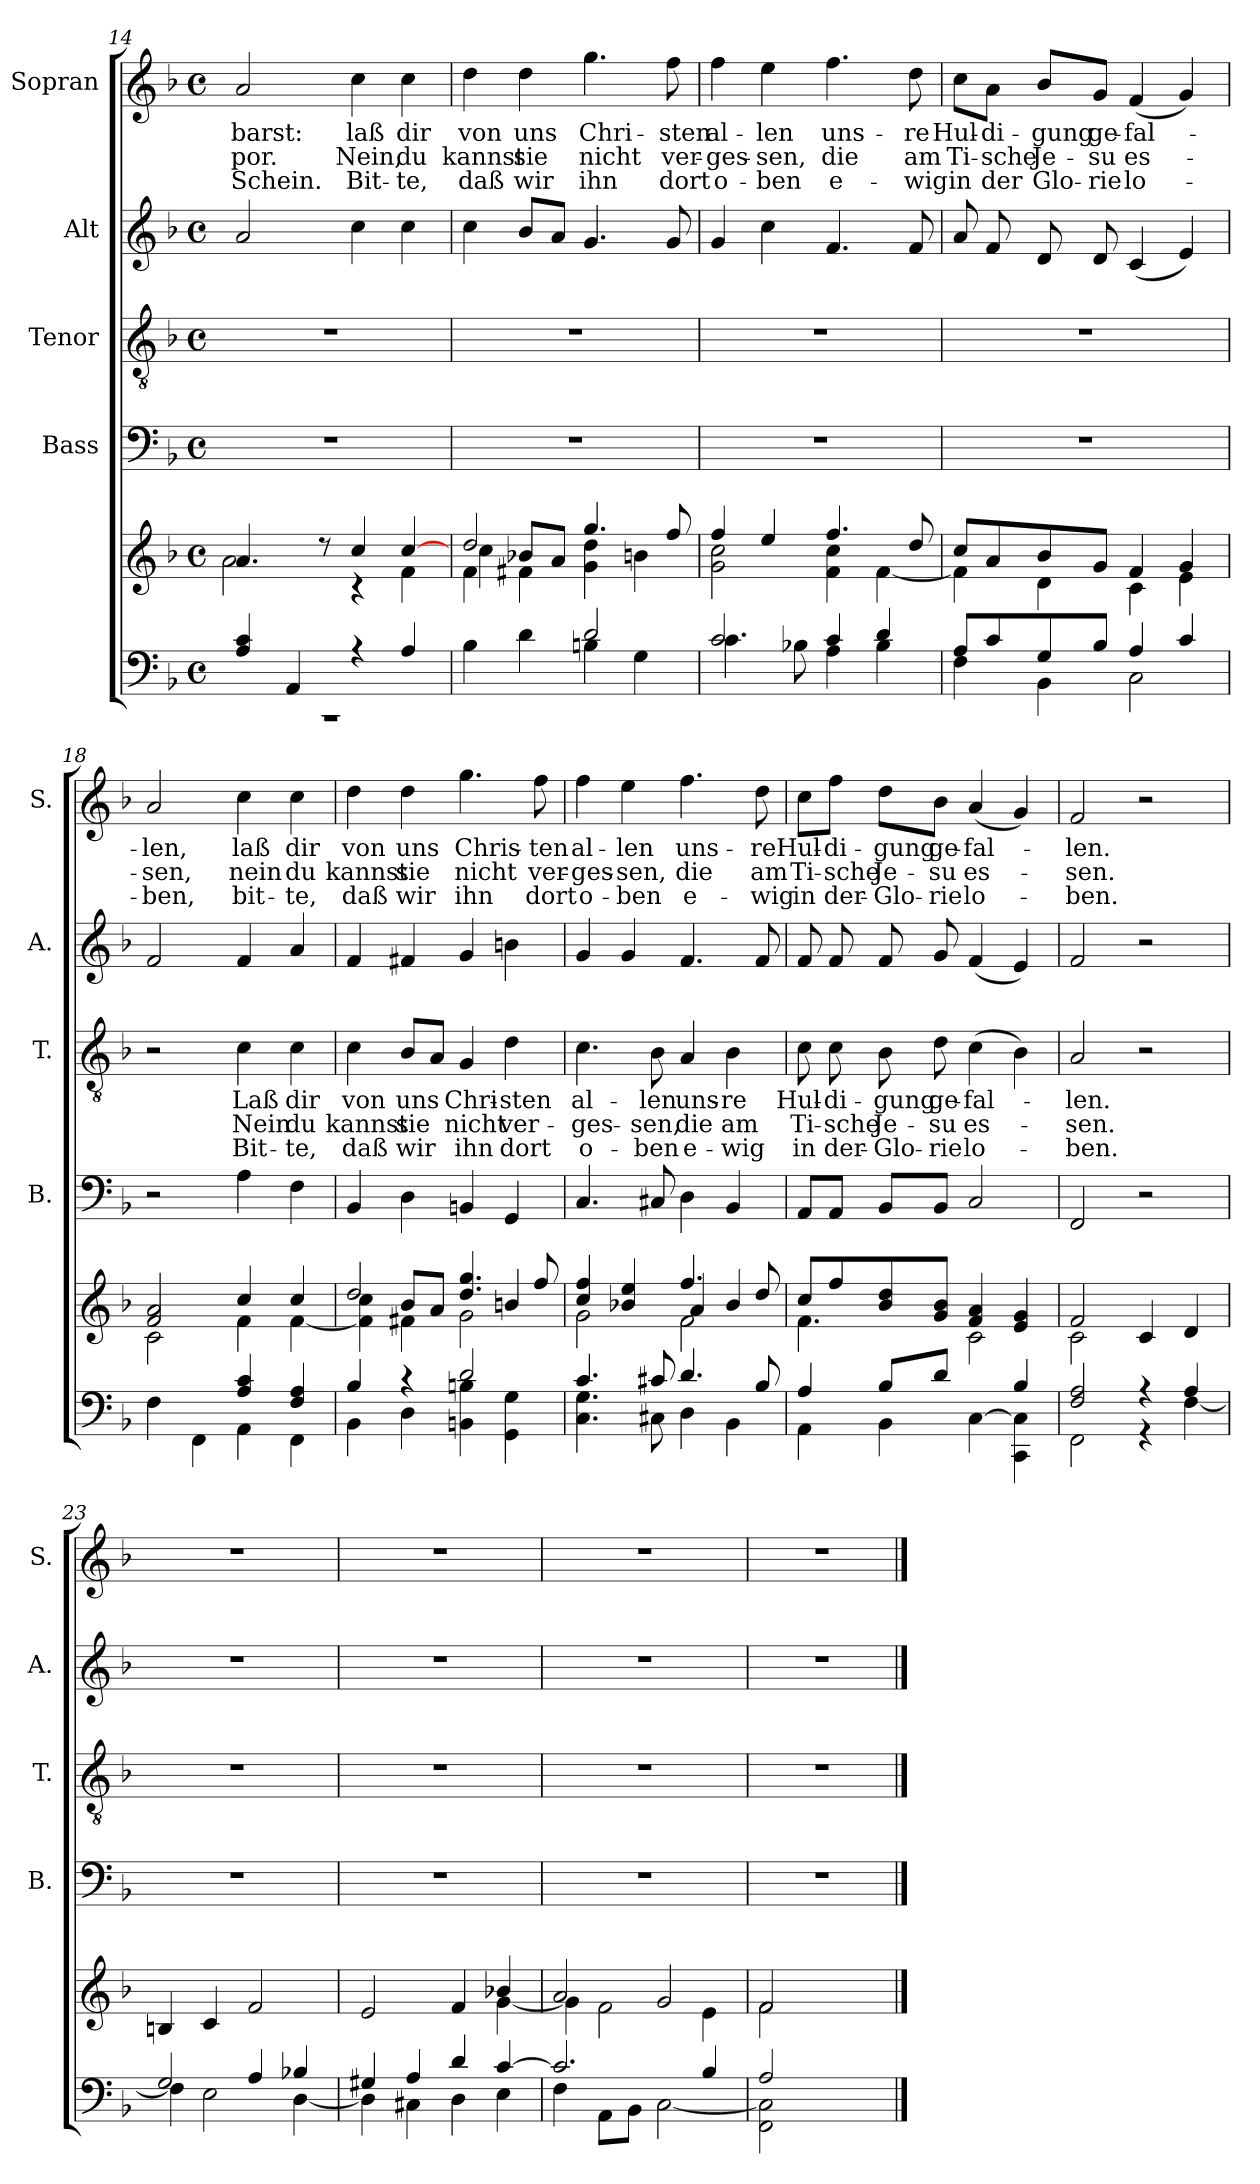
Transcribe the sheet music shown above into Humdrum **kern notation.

**kern	**kern	**kern	**kern	**text	**text	**text	**kern	**kern	**text	**text	**text
*part5	*part5	*part4	*part3	*part3	*part3	*part3	*part2	*part1	*part1	*part1	*part1
*staff6	*staff5	*staff4	*staff3	*staff3	*staff3	*staff3	*staff2	*staff1	*staff1	*staff1	*staff1
*	*	*I"Bass	*I"Tenor	*	*	*	*I"Alt	*I"Sopran	*	*	*
*	*	*I'B.	*I'T.	*	*	*	*I'A.	*I'S.	*	*	*
*clefF4	*clefG2	*clefF4	*clefGv2	*	*	*	*clefG2	*clefG2	*	*	*
*k[b-]	*k[b-]	*k[b-]	*k[b-]	*	*	*	*k[b-]	*k[b-]	*	*	*
*F:	*F:	*F:	*F:	*	*	*	*F:	*F:	*	*	*
*M4/4	*M4/4	*M4/4	*M4/4	*	*	*	*M4/4	*M4/4	*	*	*
*met(c)	*met(c)	*met(c)	*met(c)	*	*	*	*met(c)	*met(c)	*	*	*
=14	=14	=14	=14	=14	=14	=14	=14	=14	=14	=14	=14
*^	*^	*	*	*	*	*	*	*	*	*	*
!	!	!	!	!	!	!	!	!	!	!	!LO:LY:b	!LO:LY:b	!LO:LY:b
4A/ 4c/	1rCC	4.a/	2a\	1r	1r	.	.	.	2a/	2a/	-barst:	-por.	Schein.
4AA/	.	.	.	.	.	.	.	.	.	.	.	.	.
.	.	8rcc	.	.	.	.	.	.	.	.	.	.	.
!	!	!	!	!	!	!	!	!	!	!	!LO:LY:b	!LO:LY:b	!LO:LY:b
4rA	.	4cc/	4rc	.	.	.	.	.	4cc\	4cc\	laß	Nein,	Bit-
!	!	!	!	!	!	!	!	!	!	!	!LO:LY:b	!LO:LY:b	!LO:LY:b
4A/	.	[>4cc/	4f\	.	.	.	.	.	4cc\	4cc\	dir	du	-te,
!!LO:LB:g=z
=15	=15	=15	=15	=15	=15	=15	=15	=15	=15	=15	=15	=15	=15
*	*	*	*^	*	*	*	*	*	*	*	*	*	*
!	!	!	!	!	!	!	!	!	!	!	!	!LO:LY:b	!LO:LY:b	!LO:LY:b
2ryy	4B-\	2dd/	4f\	4cc\	1r	1r	.	.	.	4cc\	4dd\	von	kannst	daß
!	!	!	!	!	!	!	!	!	!	!	!	!LO:LY:b	!LO:LY:b	!LO:LY:b
.	4d\	.	4f#X\	8b-X/L	.	.	.	.	.	8b-/L	4dd\	uns	sie	wir
.	.	.	.	8a/J	.	.	.	.	.	8a/J	.	.	.	.
!	!	!	!	!	!	!	!	!	!	!	!	!LO:LY:b	!LO:LY:b	!LO:LY:b
2d/	4Bn\	4.gg/	4g\ 4dd\	2ryy	.	.	.	.	.	4.g/	4.gg\	Chri-	nicht	ihn
.	4G\	.	4bn\	.	.	.	.	.	.	.	.	.	.	.
!	!	!	!	!	!	!	!	!	!	!	!	!LO:LY:b	!LO:LY:b	!LO:LY:b
.	.	8ff/	.	.	.	.	.	.	.	8g/	8ff\	-sten	ver-	dort
*	*	*	*v	*v	*	*	*	*	*	*	*	*	*	*
=16	=16	=16	=16	=16	=16	=16	=16	=16	=16	=16	=16	=16	=16
!	!	!	!	!	!	!	!	!	!	!	!LO:LY:b	!LO:LY:b	!LO:LY:b
2c/	4.c\	4ff/	2g\ 2cc\	1r	1r	.	.	.	4g/	4ff\	al-	-ges-	o-
!	!	!	!	!	!	!	!	!	!	!	!LO:LY:b	!LO:LY:b	!LO:LY:b
.	.	4ee/	.	.	.	.	.	.	4cc\	4ee\	-len	-sen,	-ben
.	8B-X\	.	.	.	.	.	.	.	.	.	.	.	.
!	!	!	!	!	!	!	!	!	!	!	!LO:LY:b	!LO:LY:b	!LO:LY:b
4c/	4A\	4.ff/	4f\ 4cc\	.	.	.	.	.	4.f/	4.ff\	uns-	die	e-
4d/	4B-\	.	[<4f\	.	.	.	.	.	.	.	.	.	.
!	!	!	!	!	!	!	!	!	!	!	!LO:LY:b	!LO:LY:b	!LO:LY:b
.	.	8dd/	.	.	.	.	.	.	8f/	8dd\	-re	am	-wig
=17	=17	=17	=17	=17	=17	=17	=17	=17	=17	=17	=17	=17	=17
!	!	!	!	!	!	!	!	!	!	!	!LO:LY:b	!LO:LY:b	!LO:LY:b
8A/L	4F\	8cc/L	4f\]	1r	1r	.	.	.	8a/	8cc\L	Hul-	Ti-	in
!	!	!	!	!	!	!	!	!	!	!	!LO:LY:b	!LO:LY:b	!LO:LY:b
8c/	.	8a/	.	.	.	.	.	.	8f/	8a\J	-di-	-sche	der
!	!	!	!	!	!	!	!	!	!	!	!LO:LY:b	!LO:LY:b	!LO:LY:b
8G/	4BB-\	8b-/	4d\	.	.	.	.	.	8d/	8b-/L	-gung	Je-	Glo-
!	!	!	!	!	!	!	!	!	!	!	!LO:LY:b	!LO:LY:b	!LO:LY:b
8B-/J	.	8g/J	.	.	.	.	.	.	8d/	8g/J	ge-	-su	-rie
!	!	!	!	!	!	!	!	!	!	!	!LO:LY:b	!LO:LY:b	!LO:LY:b
4A/	2C\	4f/	4c\	.	.	.	.	.	(<4c/	(<4f/	-fal-	es-	lo-
4c/	.	4g/	4e\	.	.	.	.	.	4e/)	4g/)	.	.	.
=18	=18	=18	=18	=18	=18	=18	=18	=18	=18	=18	=18	=18	=18
!	!	!	!	!	!	!	!	!	!	!	!LO:LY:b	!LO:LY:b	!LO:LY:b
2ryy	4F\	2f/ 2a/	2c\	2r	2r	.	.	.	2f/	2a/	-len,	-sen,	-ben,
.	4FF\	.	.	.	.	.	.	.	.	.	.	.	.
!	!	!	!	!	!	!LO:LY:b	!LO:LY:b	!LO:LY:b	!	!	!LO:LY:b	!LO:LY:b	!LO:LY:b
4A/ 4c/	4AA\	4cc/	4f\	4A\	4c\	Laß	Nein	Bit-	4f/	4cc\	laß	nein	bit-
!	!	!	!	!	!	!LO:LY:b	!LO:LY:b	!LO:LY:b	!	!	!LO:LY:b	!LO:LY:b	!LO:LY:b
4F/ 4A/	4FF\	4cc/	[<4f\	4F\	4c\	dir	du	-te,	4a/	4cc\	dir	du	-te,
!!LO:PB:g=z
=19	=19	=19	=19	=19	=19	=19	=19	=19	=19	=19	=19	=19	=19
*	*	*	*^	*	*	*	*	*	*	*	*	*	*
!	!	!	!	!	!	!	!LO:LY:b	!LO:LY:b	!LO:LY:b	!	!	!LO:LY:b	!LO:LY:b	!LO:LY:b
4B-/	4BB-\	2dd/	4f\] 4cc\	4ryy	4BB-/	4c\	von	kannst	daß	4f/	4dd\	von	kannst	daß
!	!	!	!	!	!	!	!LO:LY:b	!LO:LY:b	!LO:LY:b	!	!	!LO:LY:b	!LO:LY:b	!LO:LY:b
4rc	4D\	.	8b-/L	4f#X\	4D\	8B-/L	uns	sie	wir	4f#X/	4dd\	uns	sie	wir
.	.	.	8a/J	.	.	8A/J	.	.	.	.	.	.	.	.
!	!	!	!	!	!	!	!LO:LY:b	!LO:LY:b	!LO:LY:b	!	!	!LO:LY:b	!LO:LY:b	!LO:LY:b
2d/	4BBn\ 4Bn\	4.dd/ 4.gg/	4ryy	2g\	4BBn/	4G/	Chri-	nicht	ihn	4g/	4.gg\	Chris-	nicht	ihn
!	!	!	!	!	!	!	!LO:LY:b	!LO:LY:b	!LO:LY:b	!	!	!	!	!
.	4GG\ 4G\	.	4bn/	.	4GG/	4d\	-sten	ver-	dort	4bn\	.	.	.	.
!	!	!	!	!	!	!	!	!	!	!	!	!LO:LY:b	!LO:LY:b	!LO:LY:b
.	.	8ff/	.	.	.	.	.	.	.	.	8ff\	-ten	ver-	dort
=20	=20	=20	=20	=20	=20	=20	=20	=20	=20	=20	=20	=20	=20	=20
!	!	!	!	!	!	!	!LO:LY:b	!LO:LY:b	!LO:LY:b	!	!	!LO:LY:b	!LO:LY:b	!LO:LY:b
4.c/	4.C\ 4.G\	4cc/ 4ff/	2g\	2ryy	4.C/	4.c\	al-	-ges-	o-	4g/	4ff\	al-	-ges-	o-
!	!	!	!	!	!	!	!	!	!	!	!	!LO:LY:b	!LO:LY:b	!LO:LY:b
.	.	4b-X/ 4ee/	.	.	.	.	.	.	.	4g/	4ee\	-len	-sen,	-ben
!	!	!	!	!	!	!	!LO:LY:b	!LO:LY:b	!LO:LY:b	!	!	!	!	!
8c#X/	8C#X\	.	.	.	8C#X/	8B-\	-len	-sen,	-ben	.	.	.	.	.
!	!	!	!	!	!	!	!LO:LY:b	!LO:LY:b	!LO:LY:b	!	!	!LO:LY:b	!LO:LY:b	!LO:LY:b
4.d/	4D\	4.ff/	2f\	4a/	4D\	4A/	uns-	die	e-	4.f/	4.ff\	uns-	die	e-
!	!	!	!	!	!	!	!LO:LY:b	!LO:LY:b	!LO:LY:b	!	!	!	!	!
.	4BB-\	.	.	4b-/	4BB-/	4B-\	-re	am	-wig	.	.	.	.	.
!	!	!	!	!	!	!	!	!	!	!	!	!LO:LY:b	!LO:LY:b	!LO:LY:b
8B-/	.	8dd/	.	.	.	.	.	.	.	8f/	8dd\	-re	am	-wig
*	*	*	*v	*v	*	*	*	*	*	*	*	*	*	*
=21	=21	=21	=21	=21	=21	=21	=21	=21	=21	=21	=21	=21	=21
!	!	!	!	!	!	!LO:LY:b	!LO:LY:b	!LO:LY:b	!	!	!LO:LY:b	!LO:LY:b	!LO:LY:b
4A/	4AA\	8cc/L	4.f\	8AA/L	8c\	Hul-	Ti-	in	8f/	8cc\L	Hul-	Ti-	in
!	!	!	!	!	!	!LO:LY:b	!LO:LY:b	!LO:LY:b	!	!	!LO:LY:b	!LO:LY:b	!LO:LY:b
.	.	8ff/	.	8AA/J	8c\	-di-	-sche	der-	8f/	8ff\J	-di-	-sche	der-
!	!	!	!	!	!	!LO:LY:b	!LO:LY:b	!LO:LY:b	!	!	!LO:LY:b	!LO:LY:b	!LO:LY:b
8B-/L	4BB-\	8b-/ 8dd/	.	8BB-/L	8B-\	-gung	Je-	-Glo-	8f/	8dd\L	-gung	Je-	-Glo-
!	!	!	!	!	!	!LO:LY:b	!LO:LY:b	!LO:LY:b	!	!	!LO:LY:b	!LO:LY:b	!LO:LY:b
8d/J	.	8g/ 8b-/J	8ryy	8BB-/J	8d\	ge-	-su	-rie	8g/	8b-\J	ge-	-su	-rie
!	!	!	!	!	!	!LO:LY:b	!LO:LY:b	!LO:LY:b	!	!	!LO:LY:b	!LO:LY:b	!LO:LY:b
4ryy	[<4C\	4f/ 4a/	2c\	2C/	(>4c\	-fal-	es-	lo-	(<4f/	(<4a/	-fal-	es-	lo-
4B-/	4CC\ 4C\]	4e/ 4g/	.	.	4B-\)	.	.	.	4e/)	4g/)	.	.	.
!!LO:LB:g=z
=22	=22	=22	=22	=22	=22	=22	=22	=22	=22	=22	=22	=22	=22
!	!	!	!	!	!	!LO:LY:b	!LO:LY:b	!LO:LY:b	!	!	!LO:LY:b	!LO:LY:b	!LO:LY:b
2F/ 2A/	2FF\	2f/	2c\	2FF/	2A/	-len.	-sen.	-ben.	2f/	2f/	-len.	-sen.	-ben.
4r	4r	4c/	2ryy	2r	2r	.	.	.	2r	2r	.	.	.
4A/	[<4F\	4d/	.	.	.	.	.	.	.	.	.	.	.
*	*	*v	*v	*	*	*	*	*	*	*	*	*	*
=23	=23	=23	=23	=23	=23	=23	=23	=23	=23	=23	=23	=23
2G/	4F\]	4Bn/	1r	1r	.	.	.	1r	1r	.	.	.
.	2E\	4c/	.	.	.	.	.	.	.	.	.	.
4A/	.	2f/	.	.	.	.	.	.	.	.	.	.
4B-X/	[<4D\	.	.	.	.	.	.	.	.	.	.	.
=24	=24	=24	=24	=24	=24	=24	=24	=24	=24	=24	=24	=24
*	*	*^	*	*	*	*	*	*	*	*	*	*
4G#X/	4D\]	2e/	2ryy	1r	1r	.	.	.	1r	1r	.	.	.
4A/	4C#X\	.	.	.	.	.	.	.	.	.	.	.	.
4d/	4D\	4f/	4ryy	.	.	.	.	.	.	.	.	.	.
[>4c/	4E\	4b-X/	[<4g\	.	.	.	.	.	.	.	.	.	.
=25	=25	=25	=25	=25	=25	=25	=25	=25	=25	=25	=25	=25	=25
2.c/]	4F\	2a/	4g\]	1r	1r	.	.	.	1r	1r	.	.	.
.	8AA\L	.	2f\	.	.	.	.	.	.	.	.	.	.
.	8BB-\J	.	.	.	.	.	.	.	.	.	.	.	.
.	[<2C\	2g/	.	.	.	.	.	.	.	.	.	.	.
4B-/	.	.	4e\	.	.	.	.	.	.	.	.	.	.
=26	=26	=26	=26	=26	=26	=26	=26	=26	=26	=26	=26	=26	=26
2A/	2FF\ 2C\]	2f/	2f\	1r	1r	.	.	.	1r	1r	.	.	.
2ryy	2ryy	2ryy	2ryy	.	.	.	.	.	.	.	.	.	.
*v	*v	*	*	*	*	*	*	*	*	*	*	*	*
*	*v	*v	*	*	*	*	*	*	*	*	*	*
==	==	==	==	==	==	==	==	==	==	==	==
*-	*-	*-	*-	*-	*-	*-	*-	*-	*-	*-	*-
